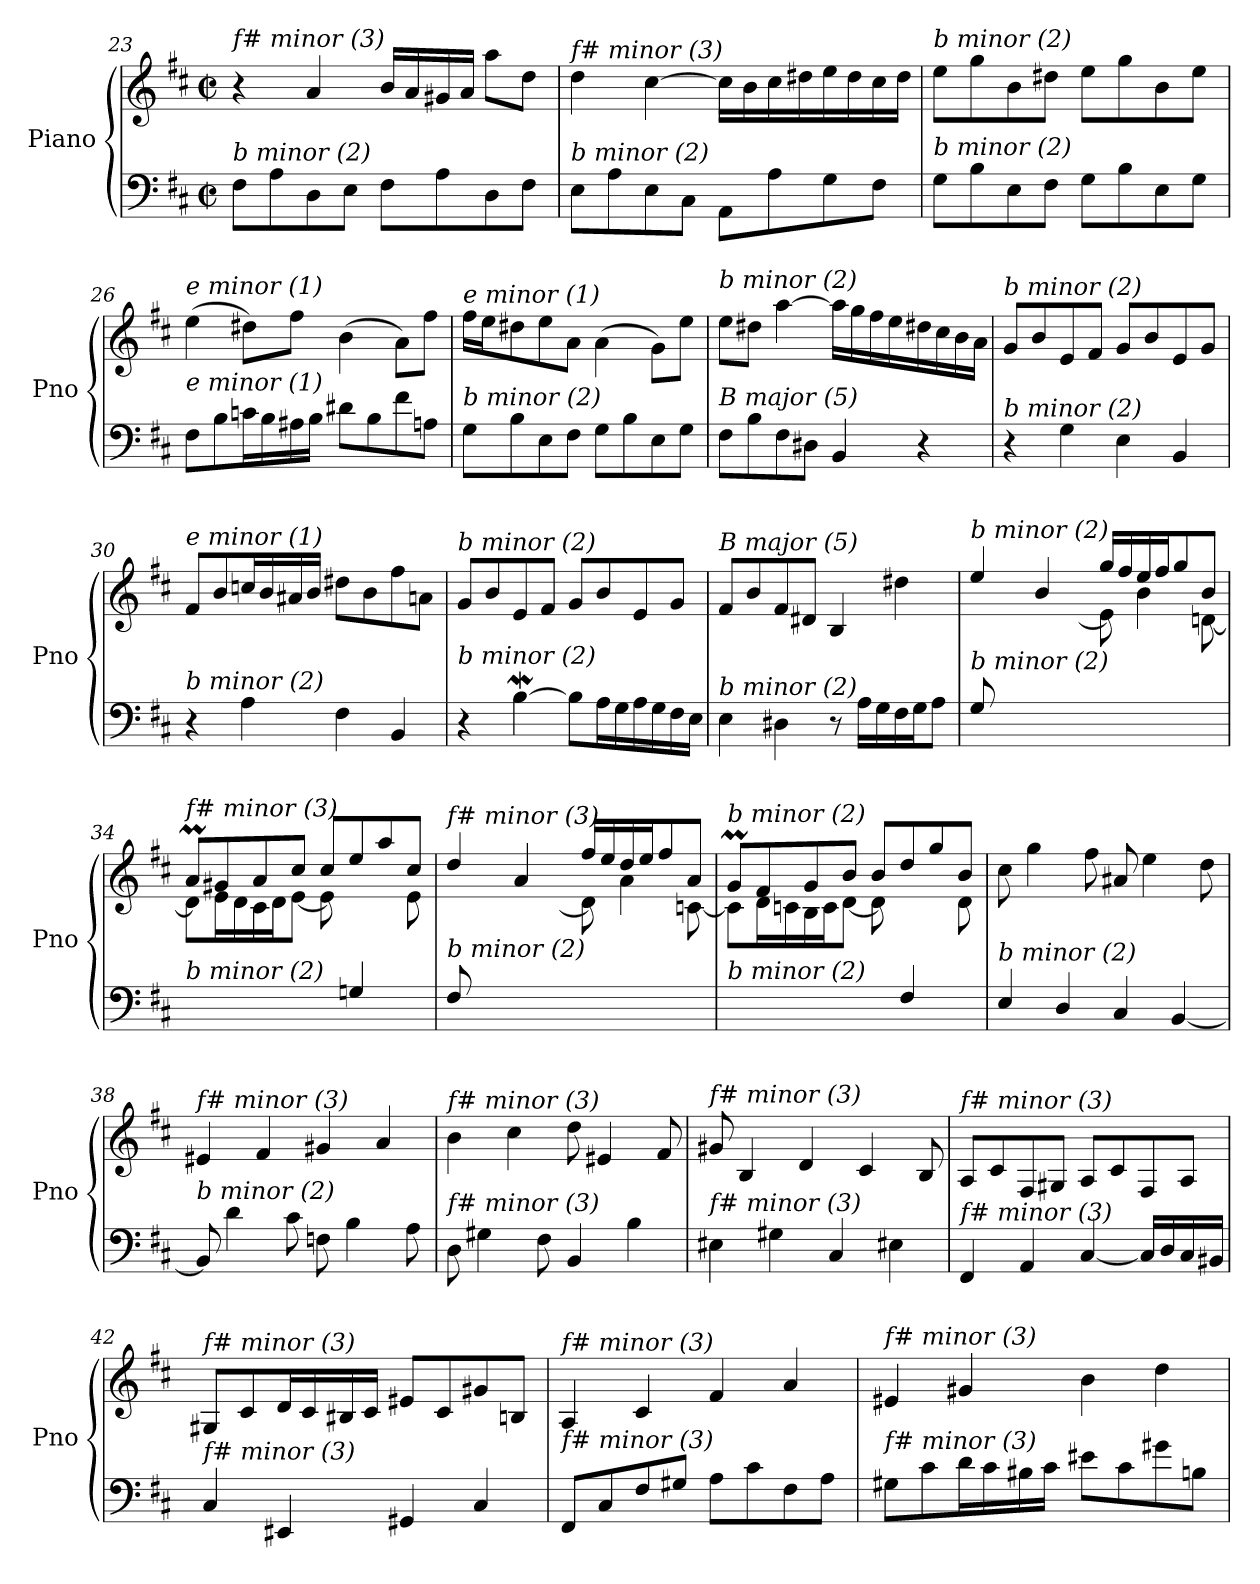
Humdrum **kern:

**kern	**kern
*part1	*part1
*staff2	*staff1
*I"Piano	*
*I'Pno	*
*clefF4	*clefG2
*k[f#c#]	*k[f#c#]
*M2/2	*M2/2
*met(c|)	*met(c|)
=23	=23
!	!LO:TX:i:t=f# minor (3)
!LO:TX:i:t=b minor (2)	!
8F#\L	4r
8A\	.
8D\	4a/
8E\J	.
8F#\L	16b/LL
.	16a/
8A\	16g#X/
.	16a/JJ
8D\	8aa\L
8F#\J	8dd\J
!!LO:PB:g=z
=24	=24
!	!LO:TX:i:t=f# minor (3)
!LO:TX:i:t=b minor (2)	!
8E\L	4dd\
8A\	.
8E\	[4cc#\
8C#\J	.
8AA\L	16cc#\LL]
.	16b\
8A\	16cc#\
.	16dd#X\
8G\	16ee\
.	16dd#\
8F#\J	16cc#\
.	16dd#\JJ
=25	=25
!	!LO:TX:i:t=b minor (2)
!LO:TX:i:t=b minor (2)	!
8G\L	8ee\L
8B\	8gg\
8E\	8b\
8F#\J	8dd#X\J
8G\L	8ee\L
8B\	8gg\
8E\	8b\
8G\J	8ee\J
=26	=26
!	!LO:TX:i:t=e minor (1)
!LO:TX:i:t=e minor (1)	!
8F#\L	(4ee\
8B\	.
16cn\L	8dd#X\L)
16B\	.
16A#X\	8ff#\J
16B\JJ	.
8d#X\L	(4b\
8B\	.
8f#\	8a\L)
8An\J	8ff#\J
=27	=27
!	!LO:TX:i:t=e minor (1)
!LO:TX:i:t=b minor (2)	!
8G\L	16ff#\LL
.	16ee\J
8B\	8dd#X\
8E\	8ee\
8F#\J	8a\J
8G\L	(4a\
8B\	.
8E\	8g\L)
8G\J	8ee\J
!!LO:LB:g=z
=28	=28
!	!LO:TX:i:t=b minor (2)
!LO:TX:i:t=B major (5)	!
8F#\L	8ee\L
8B\	8dd#X\J
8F#\	[4aa\
8D#X\J	.
4BB/	16aa\LL]
.	16gg\
.	16ff#\
.	16ee\
4r	16dd#X\
.	16cc#\
.	16b\
.	16a\JJ
=29	=29
!	!LO:TX:i:t=b minor (2)
!LO:TX:i:t=b minor (2)	!
4r	8g/L
.	8b/
4G\	8e/
.	8f#/J
4E\	8g/L
.	8b/
4BB/	8e/
.	8g/J
=30	=30
!	!LO:TX:i:t=e minor (1)
!LO:TX:i:t=b minor (2)	!
4r	8f#/L
.	8b/
4A\	16ccn/L
.	16b/
.	16a#X/
.	16b/JJ
4F#\	8dd#X\L
.	8b\
4BB/	8ff#\
.	8an\J
=31	=31
!	!LO:TX:i:t=b minor (2)
!LO:TX:i:t=b minor (2)	!
4r	8g/L
.	8b/
[4BW\	8e/
.	8f#/J
8B\L]	8g/L
16A\L	8b/
16G\	.
16A\	8e/
16G\	.
16F#\	8g/J
16E\JJ	.
!!LO:LB:g=z
=32	=32
!	!LO:TX:i:t=B major (5)
!LO:TX:i:t=b minor (2)	!
4E\	8f#/L
.	8b/
4D#X\	8f#/
.	8d#X/J
8r	4B/
16A\LL	.
16G\	.
16F#\	4dd#X\
16G\J	.
8A\J	.
=33	=33
*	*^
!	!LO:TX:i:t=b minor (2)	!
!LO:TX:i:t=b minor (2)	!	!
8G/L	4ee/	8ryy
2..ryy	.	16e\L
.	.	16f#\
.	4b/	16g\
.	.	16f#\J
.	.	[8e\J
.	16gg/LL	8e\]
.	16ff#/	.
.	16ee/	4b\
.	16ff#/J	.
.	8gg/	.
.	8b/J	[8dn\
=34	=34	=34
!	!LO:TX:i:t=f# minor (3)	!
!LO:TX:i:t=b minor (2)	!	!
2ryy	8aM/L	8d\L]
.	8g#X/	16e\L
.	.	16d\
.	8a/	16c#\
.	.	16d\J
.	8cc#/J	[8e\J
8ryy	8cc#/L	8e\]
4Gn/	8ee/	4ryy
.	8aa/	.
8ryy	8cc#/J	8e\
=35	=35	=35
!	!LO:TX:i:t=f# minor (3)	!
!LO:TX:i:t=b minor (2)	!	!
8F#/L	4dd/	8ryy
2..ryy	.	16d\L
.	.	16e\
.	4a/	16f#\
.	.	16e\J
.	.	[8d\J
.	16ff#/LL	8d\]
.	16ee/	.
.	16dd/	4a\
.	16ee/J	.
.	8ff#/	.
.	8a/J	[8cn\
!!LO:LB:g=z	!!
=36	=36	=36
!	!LO:TX:i:t=b minor (2)	!
!LO:TX:i:t=b minor (2)	!	!
2ryy	8gM/L	8c\L]
.	8f#/	16d\L
.	.	16cn\
.	8g/	16B\
.	.	16c\J
.	8b/J	[8d\J
8ryy	8b/L	8d\]
4F#/	8dd/	4ryy
.	8gg/	.
8ryy	8b/J	8d\
=37	=37	=37
!	!LO:TX:i:t=b minor (2)	!
!LO:TX:i:t=b minor (2)	!	!
*	*v	*v
4E/	8cc#\
.	4gg\
4D/	.
.	8ff#\
4C#/	8a#X/
.	4ee\
[4BB/	.
.	8dd\
=38	=38
!	!LO:TX:i:t=f# minor (3)
!LO:TX:i:t=b minor (2)	!
8BB/]	4e#X/
4d\	.
.	4f#/
8c#\	.
8Fni\	4g#X/
4B\	.
.	4a/
8A\	.
=39	=39
!	!LO:TX:i:t=f# minor (3)
!LO:TX:i:t=f# minor (3)	!
8D\	4b\
4G#X\	.
.	4cc#\
8F#\	.
4BB/	8dd\
.	4e#X/
4B\	.
.	8f#/
=40	=40
!	!LO:TX:i:t=f# minor (3)
!LO:TX:i:t=f# minor (3)	!
4E#X\	8g#X/
.	4B/
4G#X\	.
.	4d/
4C#/	.
.	4c#/
4E#X\	.
.	8B/
!!LO:LB:g=z
=41	=41
!	!LO:TX:i:t=f# minor (3)
!LO:TX:i:t=f# minor (3)	!
4FF#/	8A/L
.	8c#/
4AA/	8F#/
.	8G#X/J
[4C#/	8A/L
.	8c#/
16C#/LL]	8F#/
16D/	.
16C#/	8A/J
16BB#Xj/JJ	.
=42	=42
!	!LO:TX:i:t=f# minor (3)
!LO:TX:i:t=f# minor (3)	!
4C#/	8G#X/L
.	8c#/
4EE#X/	16d/L
.	16c#/
.	16B#Xj/
.	16c#/JJ
4GG#X/	8e#X/L
.	8c#/
4C#/	8g#X/
.	8Bn/J
=43	=43
!	!LO:TX:i:t=f# minor (3)
!LO:TX:i:t=f# minor (3)	!
8FF#/L	4A/
8C#/	.
8F#/	4c#/
8G#X/J	.
8A\L	4f#/
8c#\	.
8F#\	4a/
8A\J	.
=44	=44
!	!LO:TX:i:t=f# minor (3)
!LO:TX:i:t=f# minor (3)	!
8G#X\L	4e#X/
8c#\	.
16d\L	4g#X/
16c#\	.
16B#Xj\	.
16c#\JJ	.
8e#X\L	4b\
8c#\	.
8g#X\	4dd\
8Bn\J	.
=	=
*-	*-
